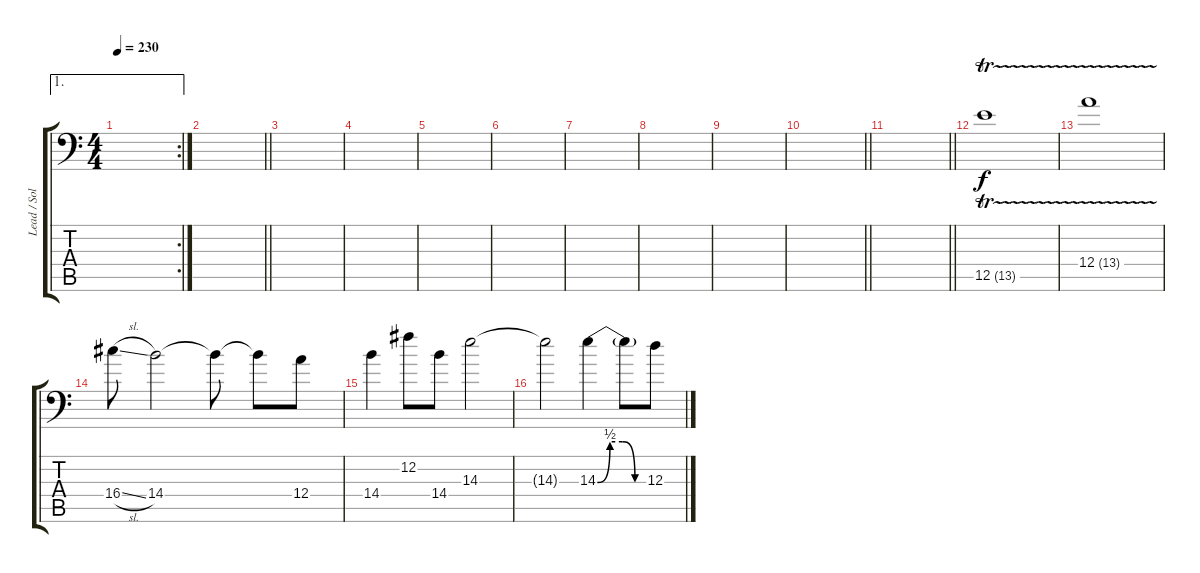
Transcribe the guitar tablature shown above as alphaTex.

\track ("Lead / Solo" "Lead / Sol") {instrument distortionguitar}
\staff {score tabs}
\tuning (B3 Gb3 D3 A2 E2 A1) {hide}
\ae 1
\rc 2
\ts (4 4)
\tempo 230
\clef f4
\ks c
|
\barLineRight lightlight
|
|
|
|
|
|
|
|
\barLineRight lightlight
|
\barLineRight lightlight
|
12.5{tr (13 16)}.1 |
12.4{tr (13 16)}.1 |
16.4{sl}.8 14.4.2 14.4{t}.8 14.4{t}.8 12.4.8 |
14.4.4 12.2.8 14.4.8 14.3.2 |
14.3{t}.2 14.3{be (custom 0 0 15 2 30 2 45 0 60 0)}.4 14.3{t}.8 12.3.8
